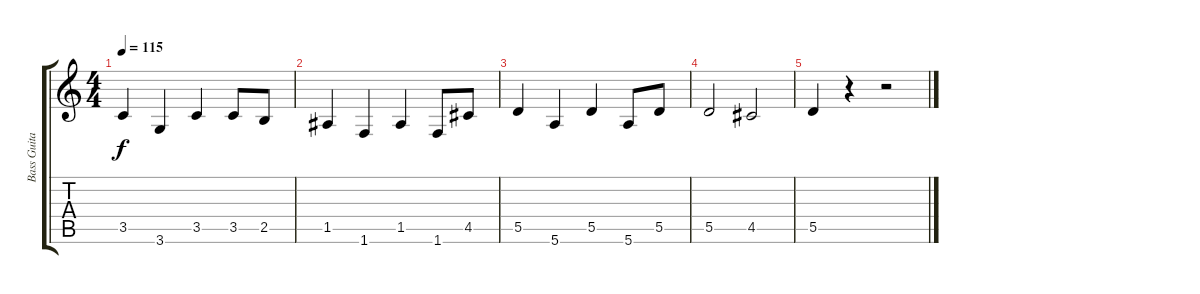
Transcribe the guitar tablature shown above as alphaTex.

\track ("Bass Guitar" "Bass Guita") {instrument acousticbass}
\staff {score tabs}
\tuning (E4 B3 G3 D3 A2 E2) {hide}
\ts (4 4)
\tempo 115
\clef g2
\ks c
3.5.4{dy f} 3.6.4 3.5.4 3.5.8 2.5.8 |
1.5.4 1.6.4 1.5.4 1.6.8 4.5.8 |
5.5.4 5.6.4 5.5.4 5.6.8 5.5.8 |
5.5.2 4.5.2 |
5.5.4 r.4 r.2
